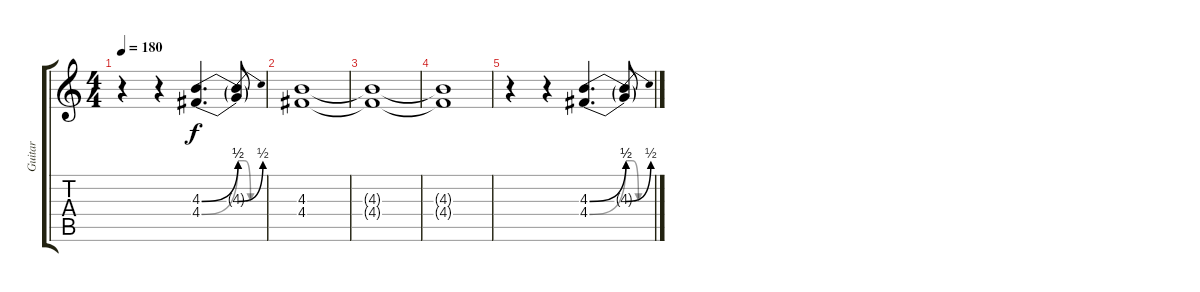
\track ("Guitar" "Guitar") {instrument distortionguitar}
\staff {score tabs}
\tuning (E4 B3 G3 D3 A2 E2) {hide}
\ts (4 4)
\tempo 180
\clef g2
\ks c
r.4{dy f} r.4 (4.3{be (bend 0 0 60 2)} 4.4{be (bend 0 0 60 2)}).4{d} (4.3{be (bend 0 0 60 2) t} 4.4{be (custom 0 2 15 2 30 0 60 0) t}).8 |
(4.3 4.4).1{volume 2} |
(4.3{t} 4.4{t}).1 |
(4.3{t} 4.4{t}).1 |
r.4 r.4 (4.3{be (bend 0 0 60 2)} 4.4{be (bend 0 0 60 2)}).4{d volume 13} (4.3{be (bend 0 0 60 2) t} 4.4{be (custom 0 2 15 2 30 0 60 0) t}).8
